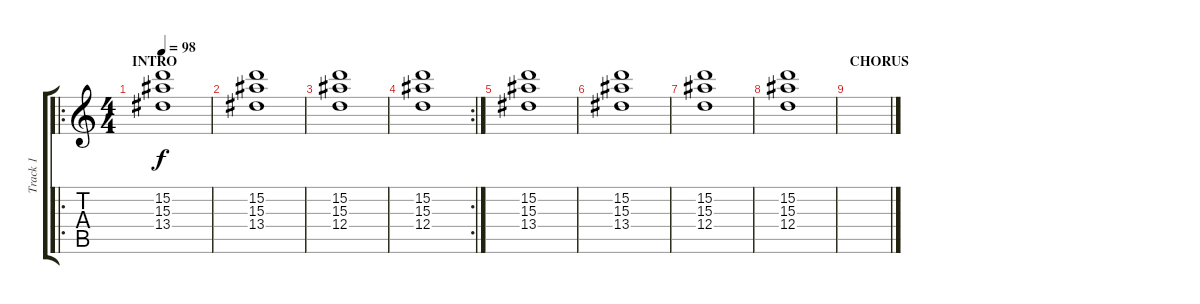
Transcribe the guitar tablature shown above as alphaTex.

\track ("Track 1" "Track 1") {instrument electricguitarjazz}
\staff {score tabs}
\tuning (E4 B3 G3 D3 A2 D2) {hide}
\ro
\ts (4 4)
\section ("" "INTRO")
\tempo 98
\clef g2
\ks c
(15.2 15.3 13.4).1{dy f instrument electricguitarjazz} |
(15.2 15.3 13.4).1 |
(15.2 15.3 12.4).1 |
\rc 2
(15.2 15.3 12.4).1 |
(15.2 15.3 13.4).1 |
(15.2 15.3 13.4).1 |
(15.2 15.3 12.4).1 |
(15.2 15.3 12.4).1 |
\section ("" "CHORUS")
